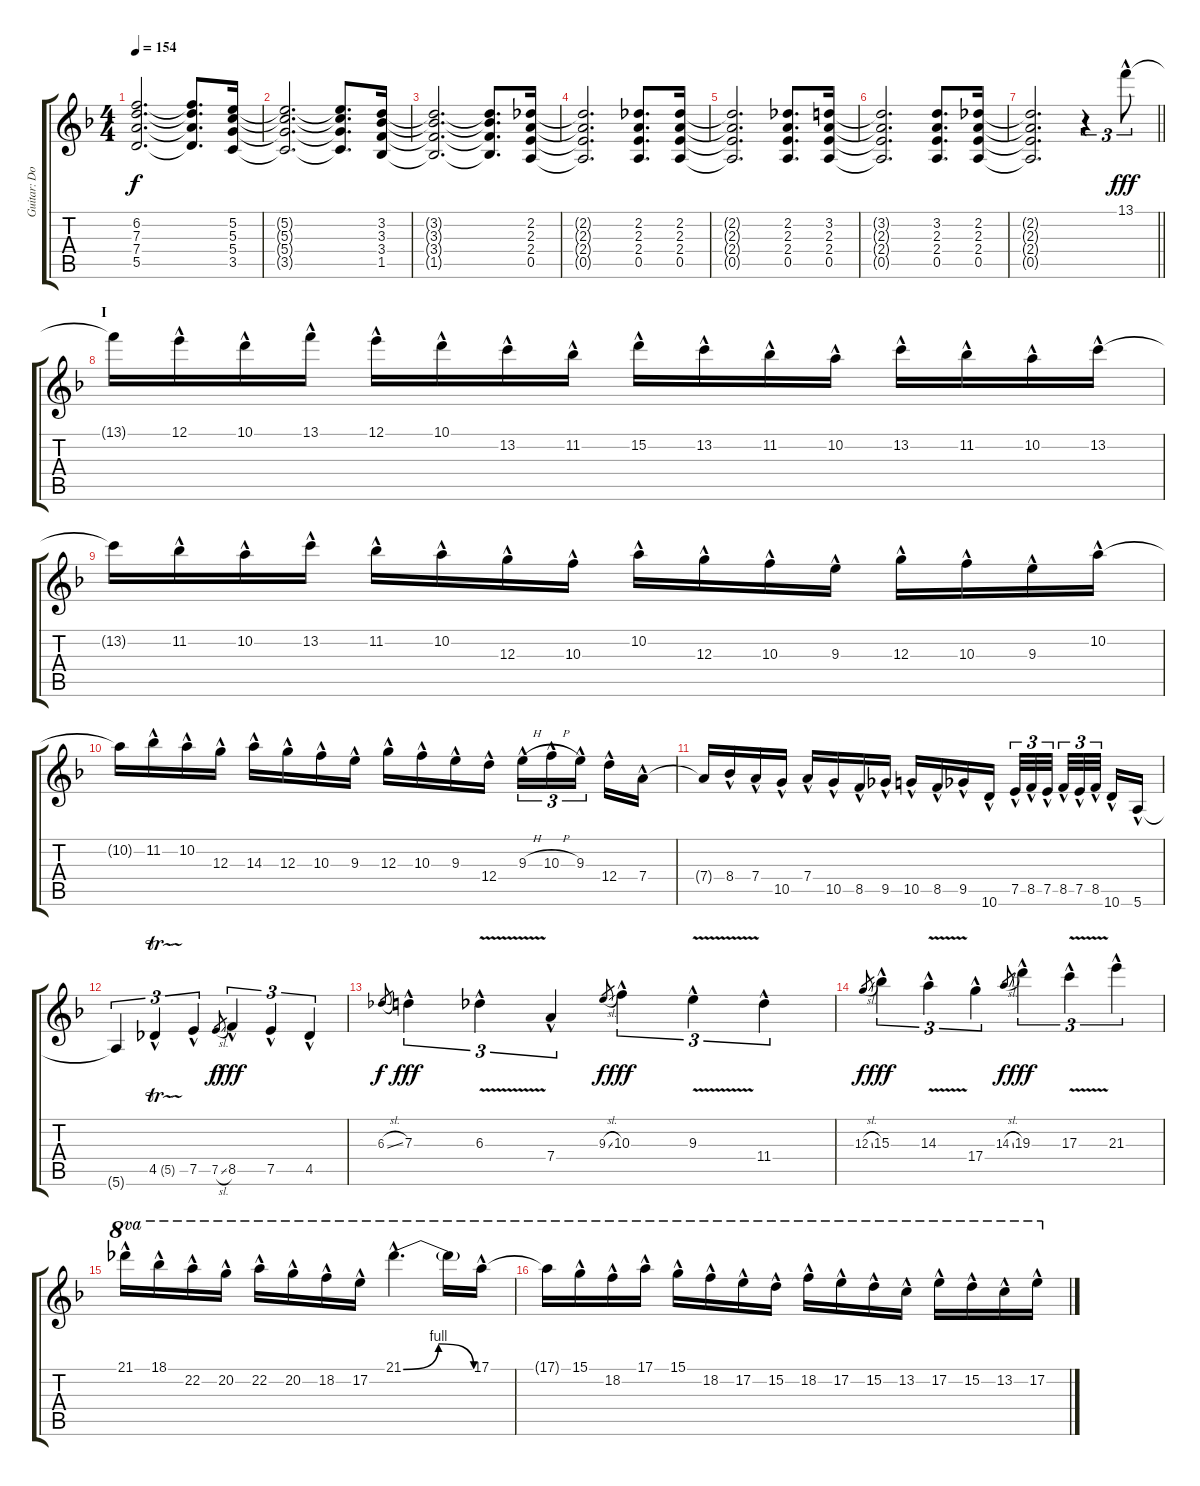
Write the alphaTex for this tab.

\track ("Guitar: Doug" "Guitar: Do") {instrument overdrivenguitar}
\staff {score tabs}
\tuning (E4 B3 G3 D3 A2 E2) {hide}
\ts (4 4)
\tempo 154
\clef g2
\ks f
(6.2{t} 7.3{t} 7.4{t} 5.5{t}).2{d dy f} (6.2{t} 7.3{t} 7.4{t} 5.5{t}).8{d} (5.2 5.3 5.4 3.5).16 |
(5.2{t} 5.3{t} 5.4{t} 3.5{t}).2{d} (5.2{t} 5.3{t} 5.4{t} 3.5{t}).8{d} (3.2 3.3 3.4 1.5).16 |
(3.2{t} 3.3{t} 3.4{t} 1.5{t}).2{d} (3.2{t} 3.3{t} 3.4{t} 1.5{t}).8{d} (2.2 2.3 2.4 0.5).16 |
(2.2{t} 2.3{t} 2.4{t} 0.5{t}).2{d} (2.2 2.3 2.4 0.5).8{d} (2.2 2.3 2.4 0.5).16 |
(2.2{t} 2.3{t} 2.4{t} 0.5{t}).2{d} (2.2 2.3 2.4 0.5).8{d} (3.2 2.3 2.4 0.5).16 |
(3.2{t} 2.3{t} 2.4{t} 0.5{t}).2{d} (3.2 2.3 2.4 0.5).8{d} (2.2 2.3 2.4 0.5).16 |
\barLineRight lightlight
(2.2{t} 2.3{t} 2.4{t} 0.5{t}).2{d} r.4{tu (3 2)} 13.1{hac}.8{tu (3 2) dy fff} |
\section ("" "I")
13.1{t}.16 12.1{hac}.16 10.1{hac}.16 13.1{hac}.16 12.1{hac}.16 10.1{hac}.16 13.2{hac}.16 11.2{hac}.16 15.2{hac}.16 13.2{hac}.16 11.2{hac}.16 10.2{hac}.16 13.2{hac}.16 11.2{hac}.16 10.2{hac}.16 13.2{hac}.16 |
13.2{t}.16 11.2{hac}.16 10.2{hac}.16 13.2{hac}.16 11.2{hac}.16 10.2{hac}.16 12.3{hac}.16 10.3{hac}.16 10.2{hac}.16 12.3{hac}.16 10.3{hac}.16 9.3{hac}.16 12.3{hac}.16 10.3{hac}.16 9.3{hac}.16 10.2{hac}.16 |
10.2{t}.16 11.2{hac}.16 10.2{hac}.16 12.3{hac}.16 14.3{hac}.16 12.3{hac}.16 10.3{hac}.16 9.3{hac}.16 12.3{hac}.16 10.3{hac}.16 9.3{hac}.16 12.4{hac}.16 9.3{h hac}.16{tu (3 2)} 10.3{h hac}.16{tu (3 2)} 9.3{hac}.16{tu (3 2) beam splitsecondary} 12.4{hac}.16 7.4{hac}.16 |
7.4{t}.16 8.4{hac}.16 7.4{hac}.16 10.5{hac}.16 7.4{hac}.16 10.5{hac}.16 8.5{hac}.16 9.5{hac}.16 10.5{hac}.16 8.5{hac}.16 9.5{hac}.16 10.6{hac}.16 7.5{hac}.32{tu (3 2)} 8.5{hac}.32{tu (3 2)} 7.5{hac}.32{tu (3 2) beam splitsecondary} 8.5{hac}.32{tu (3 2)} 7.5{hac}.32{tu (3 2)} 8.5{hac}.32{tu (3 2) beam splitsecondary} 10.6{hac}.16 5.6{hac}.16 |
5.6{t}.4{tu (3 2)} 4.5{tr (5 16) hac}.4{tu (3 2)} 7.5{hac}.4{tu (3 2)} 7.5{sl}.8{gr dy f} 8.5{hac}.4{tu (3 2) dy fff} 7.5{hac}.4{tu (3 2)} 4.5{hac}.4{tu (3 2)} |
6.3{sl}.8{gr dy f} 7.3{hac}.4{tu (3 2) dy fff} 6.3{v hac}.4{tu (3 2)} 7.4{hac}.4{tu (3 2)} 9.3{sl}.8{gr dy f} 10.3{hac}.4{tu (3 2) dy fff} 9.3{v hac}.4{tu (3 2)} 11.4{hac}.4{tu (3 2)} |
12.3{sl}.8{gr dy f} 15.3{hac}.4{tu (3 2) dy fff} 14.3{v hac}.4{tu (3 2)} 17.4{hac}.4{tu (3 2)} 14.3{sl}.8{gr dy f} 19.3{hac}.4{tu (3 2) dy fff} 17.3{v hac}.4{tu (3 2)} 21.3{hac}.4{tu (3 2)} |
21.1{hac}.16{ot 8va} 18.1{hac}.16{ot 8va} 22.2{hac}.16{ot 8va} 20.2{hac}.16{ot 8va} 22.2{hac}.16{ot 8va} 20.2{hac}.16{ot 8va} 18.2{hac}.16{ot 8va} 17.2{hac}.16{ot 8va} 21.1{be (bendrelease 0 0 15 4 50 4 60 0) hac}.4{d ot 8va} 21.1{t}.16{ot 8va} 17.1{hac}.16{ot 8va} |
17.1{t}.16{ot 8va} 15.1{hac}.16{ot 8va} 18.2{hac}.16{ot 8va} 17.1{hac}.16{ot 8va} 15.1{hac}.16{ot 8va} 18.2{hac}.16{ot 8va} 17.2{hac}.16{ot 8va} 15.2{hac}.16{ot 8va} 18.2{hac}.16{ot 8va} 17.2{hac}.16{ot 8va} 15.2{hac}.16{ot 8va} 13.2{hac}.16{ot 8va} 17.2{hac}.16{ot 8va} 15.2{hac}.16{ot 8va} 13.2{hac}.16{ot 8va} 17.2{hac}.16{ot 8va}
